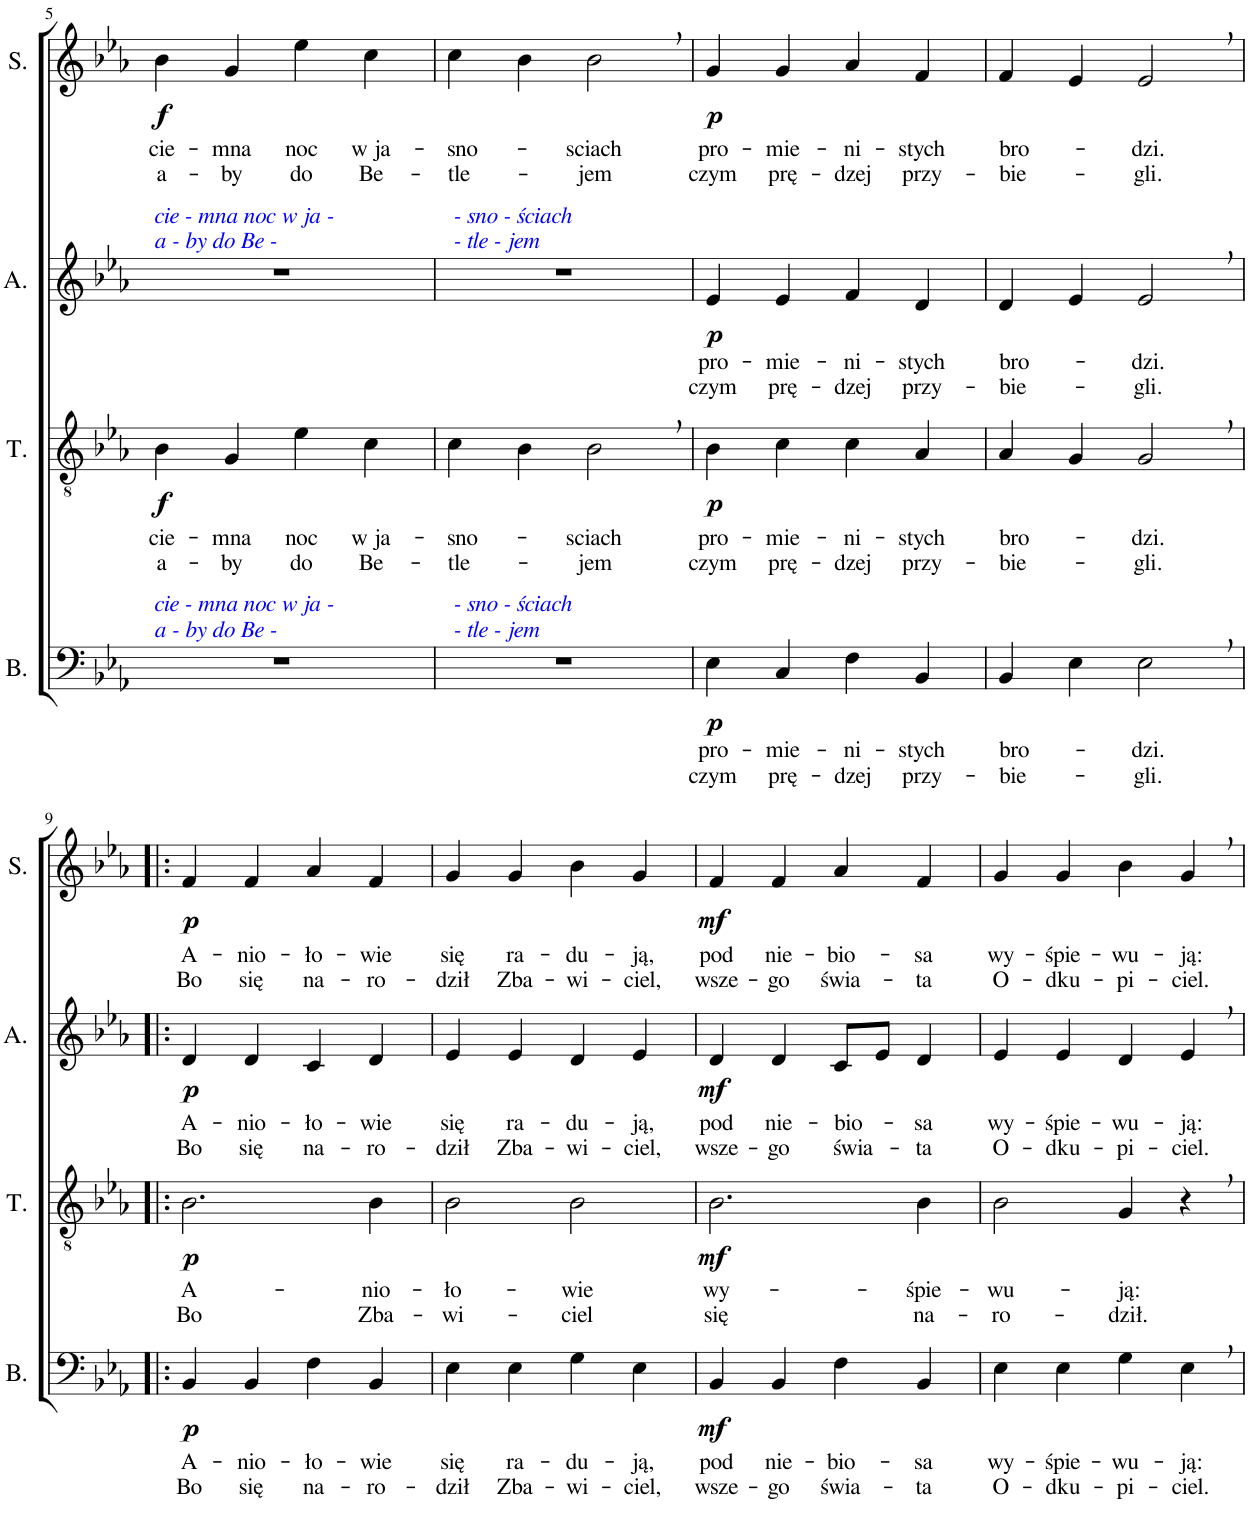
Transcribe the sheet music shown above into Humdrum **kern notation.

**kern	**text	**text	**dynam	**kern	**text	**text	**dynam	**kern	**text	**text	**dynam	**kern	**text	**text	**dynam
*part4	*part4	*part4	*part4	*part3	*part3	*part3	*part3	*part2	*part2	*part2	*part2	*part1	*part1	*part1	*part1
*staff4	*staff4	*staff4	*staff4	*staff3	*staff3	*staff3	*staff3	*staff2	*staff2	*staff2	*staff2	*staff1	*staff1	*staff1	*staff1
*I"B.	*	*	*	*I"T.	*	*	*	*I"A.	*	*	*	*I"S.	*	*	*
*I'B.	*	*	*	*I'T.	*	*	*	*I'A.	*	*	*	*I'S.	*	*	*
!!LO:PB:g=z
*clefF4	*	*	*	*clefGv2	*	*	*	*clefG2	*	*	*	*clefG2	*	*	*
*k[b-e-a-]	*	*	*	*k[b-e-a-]	*	*	*	*k[b-e-a-]	*	*	*	*k[b-e-a-]	*	*	*
*M4/4	*	*	*	*M4/4	*	*	*	*M4/4	*	*	*	*M4/4	*	*	*
*met(c)	*	*	*	*met(c)	*	*	*	*met(c)	*	*	*	*met(c)	*	*	*
=5	=5	=5	=5	=5	=5	=5	=5	=5	=5	=5	=5	=5	=5	=5	=5
!	!	!	!	!	!	!	!	!LO:TX:a:i:color=#0000FF:t=cie - mna noc w ja -	!	!	!	!	!	!	!
!	!	!	!	!	!	!	!	!LO:TX:a:t=a - by do Be -	!	!	!	!	!	!	!
!LO:TX:a:i:color=#0000FF:t=cie - mna noc w ja -	!	!	!	!	!	!	!	!	!	!	!	!	!	!	!
!LO:TX:a:t=a - by do Be -	!	!	!	!	!	!	!	!	!	!	!	!	!	!	!
!	!	!	!	!	!LO:LY:b	!LO:LY:b	!LO:DY:b	!	!	!	!	!	!LO:LY:b	!LO:LY:b	!LO:DY:b
1r	.	.	.	4B-\	cie-	a-	f	1r	.	.	.	4b-\	cie-	a-	f
!	!	!	!	!	!LO:LY:b	!LO:LY:b	!	!	!	!	!	!	!LO:LY:b	!LO:LY:b	!
.	.	.	.	4G/	-mna	-by	.	.	.	.	.	4g/	-mna	-by	.
!	!	!	!	!	!LO:LY:b	!LO:LY:b	!	!	!	!	!	!	!LO:LY:b	!LO:LY:b	!
.	.	.	.	4e-\	noc	do	.	.	.	.	.	4ee-\	noc	do	.
!	!	!	!	!	!LO:LY:b	!LO:LY:b	!	!	!	!	!	!	!LO:LY:b	!LO:LY:b	!
.	.	.	.	4c\	w ja-	Be-	.	.	.	.	.	4cc\	w ja-	Be-	.
=6	=6	=6	=6	=6	=6	=6	=6	=6	=6	=6	=6	=6	=6	=6	=6
!	!	!	!	!	!	!	!	!LO:TX:a:i:color=#0000FF:t=- sno - ściach	!	!	!	!	!	!	!
!	!	!	!	!	!	!	!	!LO:TX:a:t=- tle - jem	!	!	!	!	!	!	!
!LO:TX:a:i:color=#0000FF:t=- sno - ściach	!	!	!	!	!	!	!	!	!	!	!	!	!	!	!
!LO:TX:a:t=- tle - jem	!	!	!	!	!	!	!	!	!	!	!	!	!	!	!
!	!	!	!	!	!LO:LY:b	!LO:LY:b	!	!	!	!	!	!	!LO:LY:b	!LO:LY:b	!
1r	.	.	.	4c\	-sno-	-tle-	.	1r	.	.	.	4cc\	-sno-	-tle-	.
.	.	.	.	4B-\	.	.	.	.	.	.	.	4b-\	.	.	.
!	!	!	!	!	!LO:LY:b	!LO:LY:b	!	!	!	!	!	!	!LO:LY:b	!LO:LY:b	!
.	.	.	.	2B-,\	-sciach	-jem	.	.	.	.	.	2b-,\	-sciach	-jem	.
=7	=7	=7	=7	=7	=7	=7	=7	=7	=7	=7	=7	=7	=7	=7	=7
!	!LO:LY:b	!LO:LY:b	!LO:DY:b	!	!LO:LY:b	!LO:LY:b	!LO:DY:b	!	!LO:LY:b	!LO:LY:b	!LO:DY:b	!	!LO:LY:b	!LO:LY:b	!LO:DY:b
4E-\	pro-	czym	p	4B-\	pro-	czym	p	4e-/	pro-	czym	p	4g/	pro-	czym	p
!	!LO:LY:b	!LO:LY:b	!	!	!LO:LY:b	!LO:LY:b	!	!	!LO:LY:b	!LO:LY:b	!	!	!LO:LY:b	!LO:LY:b	!
4C/	-mie-	prę-	.	4c\	-mie-	prę-	.	4e-/	-mie-	prę-	.	4g/	-mie-	prę-	.
!	!LO:LY:b	!LO:LY:b	!	!	!LO:LY:b	!LO:LY:b	!	!	!LO:LY:b	!LO:LY:b	!	!	!LO:LY:b	!LO:LY:b	!
4F\	-ni-	-dzej	.	4c\	-ni-	-dzej	.	4f/	-ni-	-dzej	.	4a-/	-ni-	-dzej	.
!	!LO:LY:b	!LO:LY:b	!	!	!LO:LY:b	!LO:LY:b	!	!	!LO:LY:b	!LO:LY:b	!	!	!LO:LY:b	!LO:LY:b	!
4BB-/	-stych	przy-	.	4A-/	-stych	przy-	.	4d/	-stych	przy-	.	4f/	-stych	przy-	.
=8	=8	=8	=8	=8	=8	=8	=8	=8	=8	=8	=8	=8	=8	=8	=8
!	!LO:LY:b	!LO:LY:b	!	!	!LO:LY:b	!LO:LY:b	!	!	!LO:LY:b	!LO:LY:b	!	!	!LO:LY:b	!LO:LY:b	!
4BB-/	bro-	-bie-	.	4A-/	bro-	-bie-	.	4d/	bro-	-bie-	.	4f/	bro-	-bie-	.
4E-\	.	.	.	4G/	.	.	.	4e-/	.	.	.	4e-/	.	.	.
!	!LO:LY:b	!LO:LY:b	!	!	!LO:LY:b	!LO:LY:b	!	!	!LO:LY:b	!LO:LY:b	!	!	!LO:LY:b	!LO:LY:b	!
2E-,\	-dzi.	-gli.	.	2G,/	-dzi.	-gli.	.	2e-,/	-dzi.	-gli.	.	2e-,/	-dzi.	-gli.	.
!!LO:LB:g=z
=9!|:	=9!|:	=9!|:	=9!|:	=9!|:	=9!|:	=9!|:	=9!|:	=9!|:	=9!|:	=9!|:	=9!|:	=9!|:	=9!|:	=9!|:	=9!|:
!	!LO:LY:b	!LO:LY:b	!LO:DY:b	!	!LO:LY:b	!LO:LY:b	!LO:DY:b	!	!LO:LY:b	!LO:LY:b	!LO:DY:b	!	!LO:LY:b	!LO:LY:b	!LO:DY:b
4BB-/	A-	Bo	p	2.B-\	A-	Bo	p	4d/	A-	Bo	p	4f/	A-	Bo	p
!	!LO:LY:b	!LO:LY:b	!	!	!	!	!	!	!LO:LY:b	!LO:LY:b	!	!	!LO:LY:b	!LO:LY:b	!
4BB-/	-nio-	się	.	.	.	.	.	4d/	-nio-	się	.	4f/	-nio-	się	.
!	!LO:LY:b	!LO:LY:b	!	!	!	!	!	!	!LO:LY:b	!LO:LY:b	!	!	!LO:LY:b	!LO:LY:b	!
4F\	-ło-	na-	.	.	.	.	.	4c/	-ło-	na-	.	4a-/	-ło-	na-	.
!	!LO:LY:b	!LO:LY:b	!	!	!LO:LY:b	!LO:LY:b	!	!	!LO:LY:b	!LO:LY:b	!	!	!LO:LY:b	!LO:LY:b	!
4BB-/	-wie	-ro-	.	4B-\	-nio-	Zba-	.	4d/	-wie	-ro-	.	4f/	-wie	-ro-	.
=10	=10	=10	=10	=10	=10	=10	=10	=10	=10	=10	=10	=10	=10	=10	=10
!	!LO:LY:b	!LO:LY:b	!	!	!LO:LY:b	!LO:LY:b	!	!	!LO:LY:b	!LO:LY:b	!	!	!LO:LY:b	!LO:LY:b	!
4E-\	się	-dził	.	2B-\	-ło-	-wi-	.	4e-/	się	-dził	.	4g/	się	-dził	.
!	!LO:LY:b	!LO:LY:b	!	!	!	!	!	!	!LO:LY:b	!LO:LY:b	!	!	!LO:LY:b	!LO:LY:b	!
4E-\	ra-	Zba-	.	.	.	.	.	4e-/	ra-	Zba-	.	4g/	ra-	Zba-	.
!	!LO:LY:b	!LO:LY:b	!	!	!LO:LY:b	!LO:LY:b	!	!	!LO:LY:b	!LO:LY:b	!	!	!LO:LY:b	!LO:LY:b	!
4G\	-du-	-wi-	.	2B-\	-wie	-ciel	.	4d/	-du-	-wi-	.	4b-\	-du-	-wi-	.
!	!LO:LY:b	!LO:LY:b	!	!	!	!	!	!	!LO:LY:b	!LO:LY:b	!	!	!LO:LY:b	!LO:LY:b	!
4E-\	-ją,	-ciel,	.	.	.	.	.	4e-/	-ją,	-ciel,	.	4g/	-ją,	-ciel,	.
=11	=11	=11	=11	=11	=11	=11	=11	=11	=11	=11	=11	=11	=11	=11	=11
!	!LO:LY:b	!LO:LY:b	!LO:DY:b	!	!LO:LY:b	!LO:LY:b	!LO:DY:b	!	!LO:LY:b	!LO:LY:b	!LO:DY:b	!	!LO:LY:b	!LO:LY:b	!LO:DY:b
4BB-/	pod	wsze-	mf	2.B-\	wy-	się	mf	4d/	pod	wsze-	mf	4f/	pod	wsze-	mf
!	!LO:LY:b	!LO:LY:b	!	!	!	!	!	!	!LO:LY:b	!LO:LY:b	!	!	!LO:LY:b	!LO:LY:b	!
4BB-/	nie-	-go	.	.	.	.	.	4d/	nie-	-go	.	4f/	nie-	-go	.
!	!LO:LY:b	!LO:LY:b	!	!	!	!	!	!	!LO:LY:b	!LO:LY:b	!	!	!LO:LY:b	!LO:LY:b	!
4F\	-bio-	świa-	.	.	.	.	.	8c/L	-bio-	świa-	.	4a-/	-bio-	świa-	.
.	.	.	.	.	.	.	.	8e-/J	.	.	.	.	.	.	.
!	!LO:LY:b	!LO:LY:b	!	!	!LO:LY:b	!LO:LY:b	!	!	!LO:LY:b	!LO:LY:b	!	!	!LO:LY:b	!LO:LY:b	!
4BB-/	-sa	-ta	.	4B-\	-śpie-	na-	.	4d/	-sa	-ta	.	4f/	-sa	-ta	.
=12	=12	=12	=12	=12	=12	=12	=12	=12	=12	=12	=12	=12	=12	=12	=12
!	!LO:LY:b	!LO:LY:b	!	!	!LO:LY:b	!LO:LY:b	!	!	!LO:LY:b	!LO:LY:b	!	!	!LO:LY:b	!LO:LY:b	!
4E-\	wy-	O-	.	2B-\	-wu-	-ro-	.	4e-/	wy-	O-	.	4g/	wy-	O-	.
!	!LO:LY:b	!LO:LY:b	!	!	!	!	!	!	!LO:LY:b	!LO:LY:b	!	!	!LO:LY:b	!LO:LY:b	!
4E-\	-śpie-	-dku-	.	.	.	.	.	4e-/	-śpie-	-dku-	.	4g/	-śpie-	-dku-	.
!	!LO:LY:b	!LO:LY:b	!	!	!LO:LY:b	!LO:LY:b	!	!	!LO:LY:b	!LO:LY:b	!	!	!LO:LY:b	!LO:LY:b	!
4G\	-wu-	-pi-	.	4G/	-ją:	-dził.	.	4d/	-wu-	-pi-	.	4b-\	-wu-	-pi-	.
!	!LO:LY:b	!LO:LY:b	!	!	!	!	!	!	!LO:LY:b	!LO:LY:b	!	!	!LO:LY:b	!LO:LY:b	!
4E-,\	-ją:	-ciel.	.	4r	.	.	.	4e-,/	-ją:	-ciel.	.	4g,/	-ją:	-ciel.	.
=	=	=	=	=	=	=	=	=	=	=	=	=	=	=	=
*-	*-	*-	*-	*-	*-	*-	*-	*-	*-	*-	*-	*-	*-	*-	*-
